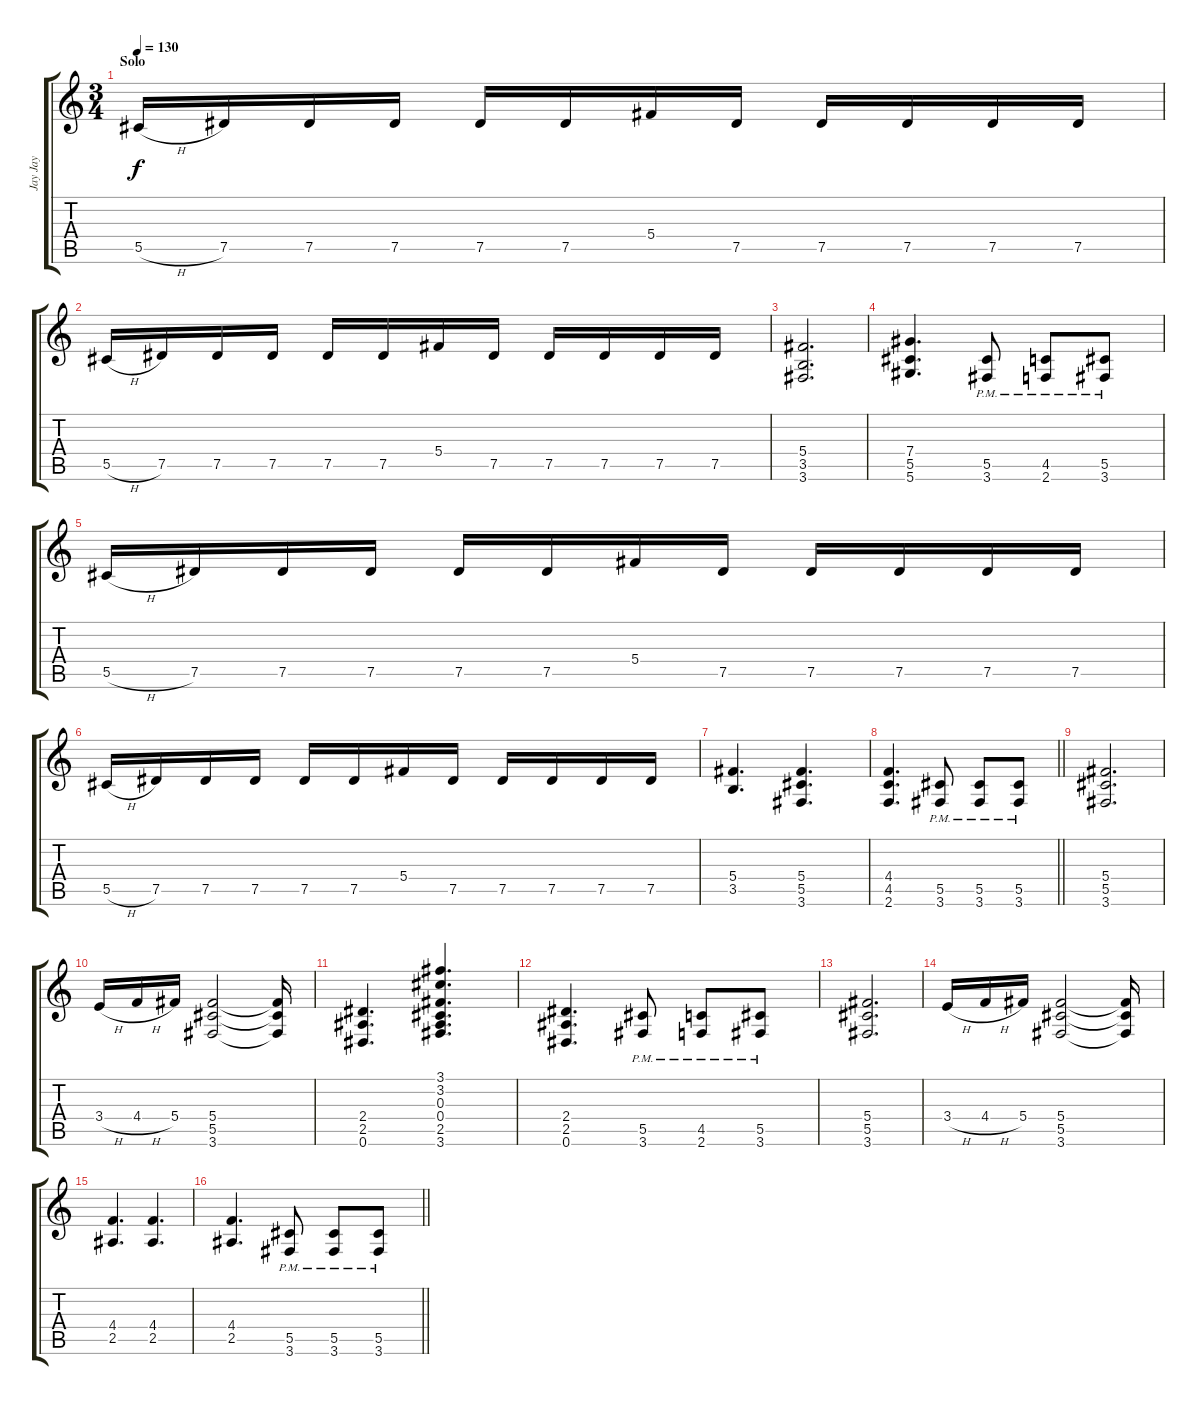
\track ("Jay Jay" "Jay Jay") {instrument distortionguitar}
\staff {score tabs}
\tuning (Eb4 Bb3 Gb3 Db3 Ab2 Eb2) {hide}
\ts (3 4)
\section ("" "Solo")
\tempo 130
\clef g2
\ks c
5.5{h}.16{dy f} 7.5.16 7.5.16 7.5.16 7.5.16 7.5.16 5.4.16 7.5.16 7.5.16 7.5.16 7.5.16 7.5.16 |
5.5{h}.16 7.5.16 7.5.16 7.5.16 7.5.16 7.5.16 5.4.16 7.5.16 7.5.16 7.5.16 7.5.16 7.5.16 |
(5.4 3.5 3.6).2{d} |
(7.4 5.5 5.6).4{d} (5.5{pm} 3.6{pm}).8 (4.5{pm} 2.6{pm}).8 (5.5{pm} 3.6{pm}).8 |
5.5{h}.16 7.5.16 7.5.16 7.5.16 7.5.16 7.5.16 5.4.16 7.5.16 7.5.16 7.5.16 7.5.16 7.5.16 |
5.5{h}.16 7.5.16 7.5.16 7.5.16 7.5.16 7.5.16 5.4.16 7.5.16 7.5.16 7.5.16 7.5.16 7.5.16 |
(5.4 3.5).4{d} (5.4 5.5 3.6).4{d} |
\barLineRight lightlight
(4.4 4.5 2.6).4{d} (5.5{pm} 3.6{pm}).8 (5.5{pm} 3.6{pm}).8 (5.5{pm} 3.6{pm}).8 |
(5.4 5.5 3.6).2{d} |
3.4{h}.16 4.4{h}.16 5.4.16 (5.4 5.5 3.6).2 (5.4{t} 5.5{t} 3.6{t}).16 |
(2.4 2.5 0.6).4{d} (3.1 3.2 0.3 0.4 2.5 3.6).4{d} |
(2.4 2.5 0.6).4{d} (5.5{pm} 3.6{pm}).8 (4.5{pm} 2.6{pm}).8 (5.5{pm} 3.6{pm}).8 |
(5.4 5.5 3.6).2{d} |
3.4{h}.16 4.4{h}.16 5.4.16 (5.4 5.5 3.6).2 (5.4{t} 5.5{t} 3.6{t}).16 |
(4.4 2.5).4{d} (4.4 2.5).4{d} |
\barLineRight lightlight
(4.4 2.5).4{d} (5.5{pm} 3.6{pm}).8 (5.5{pm} 3.6{pm}).8 (5.5{pm} 3.6{pm}).8
